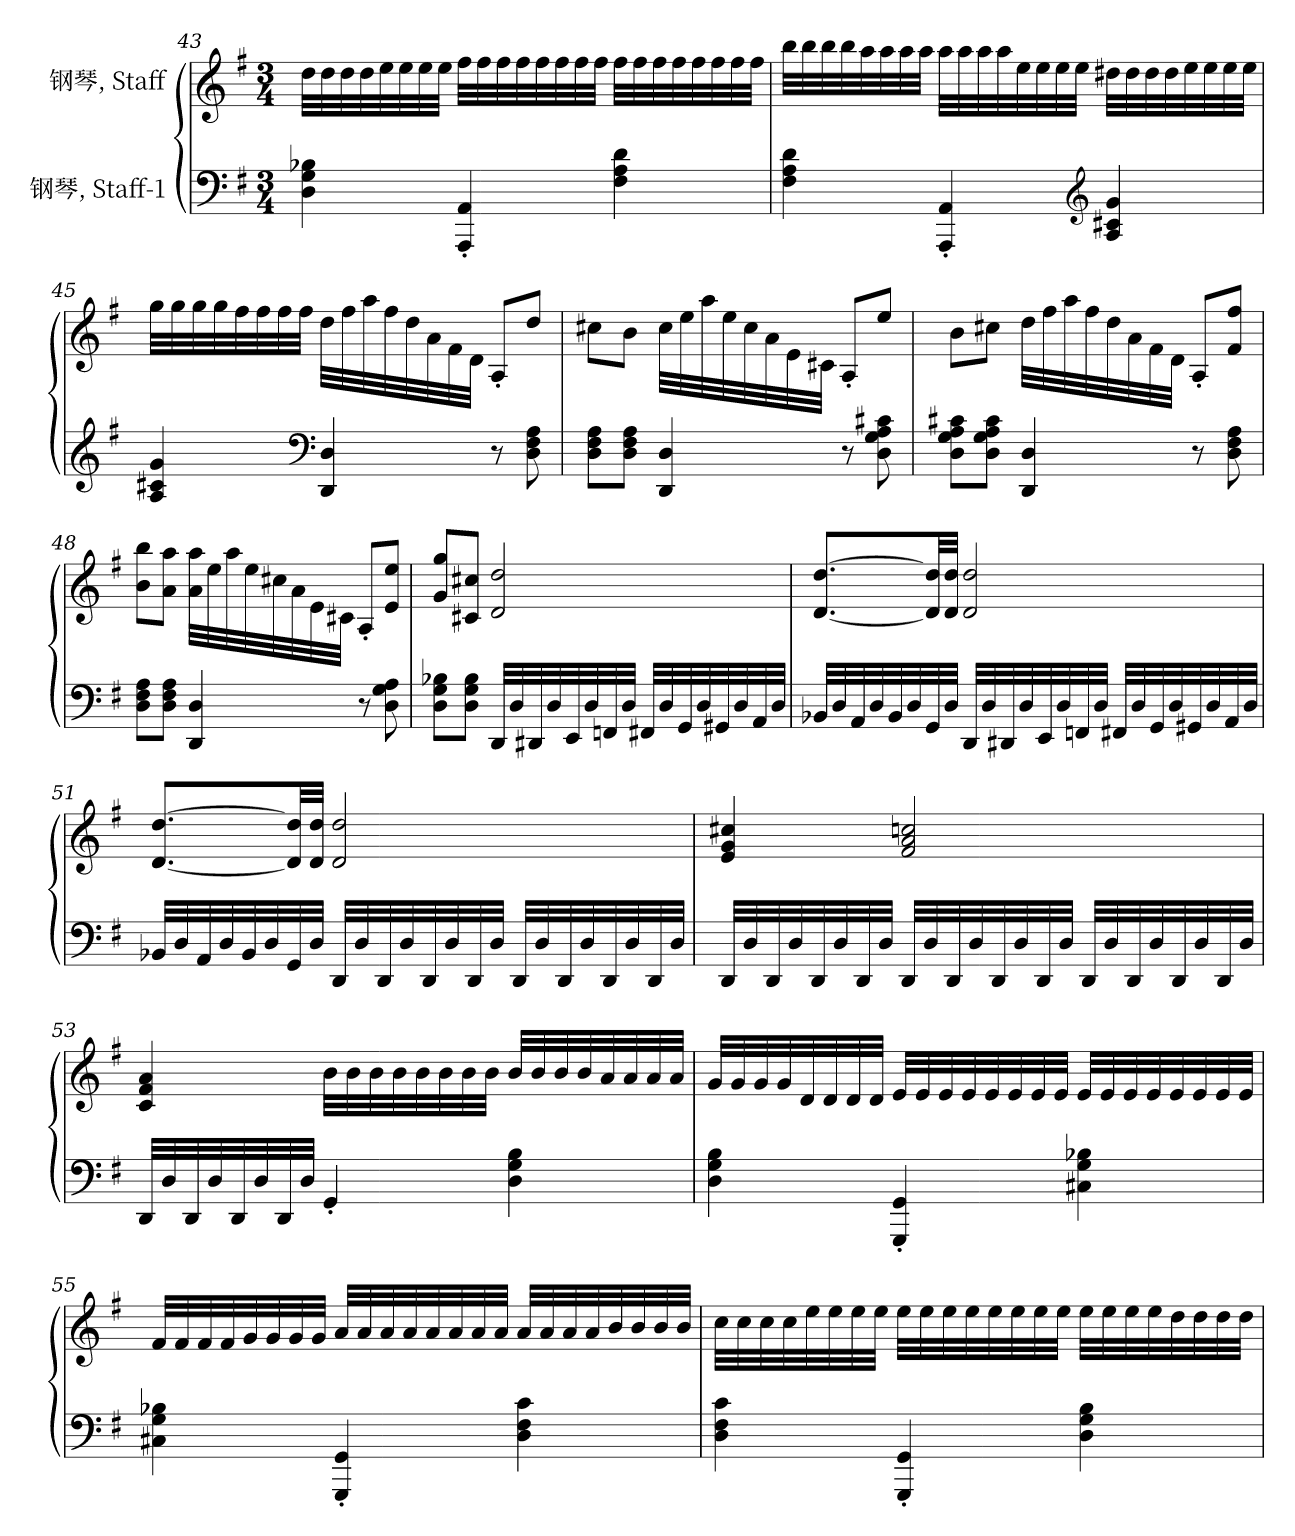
**kern	**kern
*part2	*part1
*staff2	*staff1
*I"钢琴, Staff-1	*I"钢琴, Staff
!!LO:LB:g=z
*clefF4	*clefG2
*k[f#]	*k[f#]
*M3/4	*M3/4
=43	=43
4D\ 4G\ 4B-X\	32dd\LLL
.	32dd\
.	32dd\
.	32dd\
.	32ee\
.	32ee\
.	32ee\
.	32ee\JJJ
4AAA/' 4AA/'	32ff#\LLL
.	32ff#\
.	32ff#\
.	32ff#\
.	32ff#\
.	32ff#\
.	32ff#\
.	32ff#\JJJ
4F#\ 4A\ 4d\	32ff#\LLL
.	32ff#\
.	32ff#\
.	32ff#\
.	32ff#\
.	32ff#\
.	32ff#\
.	32ff#\JJJ
!!LO:LB:g=z
=44	=44
4F#\ 4A\ 4d\	32bb\LLL
.	32bb\
.	32bb\
.	32bb\
.	32aa\
.	32aa\
.	32aa\
.	32aa\JJJ
4AAA/' 4AA/'	32aa\LLL
.	32aa\
.	32aa\
.	32aa\
.	32ee\
.	32ee\
.	32ee\
.	32ee\JJJ
*clefG2	*
4A/ 4c#X/ 4g/	32dd#X\LLL
.	32dd#\
.	32dd#\
.	32dd#\
.	32ee\
.	32ee\
.	32ee\
.	32ee\JJJ
!!LO:LB:g=z
=45	=45
4A/ 4c#X/ 4g/	32gg\LLL
.	32gg\
.	32gg\
.	32gg\
.	32ff#\
.	32ff#\
.	32ff#\
.	32ff#\JJJ
*clefF4	*
4DD/ 4D/	32dd\LLL
.	32ff#\
.	32aa\
.	32ff#\
.	32dd\
.	32a\
.	32f#\
.	32d\JJJ
8r	8A'/L
8D\ 8F#\ 8A\	8dd/J
=46	=46
8D\ 8F#\ 8A\L	8cc#X\L
8D\ 8F#\ 8A\J	8b\J
4DD/ 4D/	32cc#\LLL
.	32ee\
.	32aa\
.	32ee\
.	32cc#\
.	32a\
.	32e\
.	32c#X\JJJ
8r	8A'/L
8D\ 8G\ 8A\ 8c#X\	8ee/J
!!LO:PB:g=z
=47	=47
8D\ 8G\ 8A\ 8c#X\L	8b\L
8D\ 8G\ 8A\ 8c#\J	8cc#X\J
4DD/ 4D/	32dd\LLL
.	32ff#\
.	32aa\
.	32ff#\
.	32dd\
.	32a\
.	32f#\
.	32d\JJJ
8r	8A'/L
8D\ 8F#\ 8A\	8f#/ 8ff#/J
=48	=48
8D\ 8F#\ 8A\L	8b\ 8bb\L
8D\ 8F#\ 8A\J	8a\ 8aa\J
4DD/ 4D/	32a\ 32aa\LLL
.	32ee\
.	32aa\
.	32ee\
.	32cc#X\
.	32a\
.	32e\
.	32c#X\JJJ
8r	8A'/L
8D\ 8G\ 8A\	8e/ 8ee/J
!!LO:LB:g=z
=49	=49
8D\ 8G\ 8B-X\L	8g/ 8gg/L
8D\ 8G\ 8B-\J	8c#X/ 8cc#X/J
32DD/LLL	2d/ 2dd/
32D/	.
32DD#X/	.
32D/	.
32EE/	.
32D/	.
32FFn/	.
32D/JJJ	.
32FF#X/LLL	.
32D/	.
32GG/	.
32D/	.
32GG#X/	.
32D/	.
32AA/	.
32D/JJJ	.
!!LO:LB:g=z
=50	=50
32BB-X/LLL	[8.d/ [8.dd/L
32D/	.
32AA/	.
32D/	.
32BB-/	.
32D/	.
32GG/	32d/] 32dd/]LL
32D/JJJ	32d/ 32dd/JJJ
32DD/LLL	2d/ 2dd/
32D/	.
32DD#X/	.
32D/	.
32EE/	.
32D/	.
32FFn/	.
32D/JJJ	.
32FF#X/LLL	.
32D/	.
32GG/	.
32D/	.
32GG#X/	.
32D/	.
32AA/	.
32D/JJJ	.
!!LO:LB:g=z
=51	=51
32BB-X/LLL	[8.d/ [8.dd/L
32D/	.
32AA/	.
32D/	.
32BB-/	.
32D/	.
32GG/	32d/] 32dd/]LL
32D/JJJ	32d/ 32dd/JJJ
32DD/LLL	2d/ 2dd/
32D/	.
32DD/	.
32D/	.
32DD/	.
32D/	.
32DD/	.
32D/JJJ	.
32DD/LLL	.
32D/	.
32DD/	.
32D/	.
32DD/	.
32D/	.
32DD/	.
32D/JJJ	.
!!LO:LB:g=z
=52	=52
32DD/LLL	4e/ 4g/ 4cc#X/
32D/	.
32DD/	.
32D/	.
32DD/	.
32D/	.
32DD/	.
32D/JJJ	.
32DD/LLL	2f#/ 2a/ 2ccn/
32D/	.
32DD/	.
32D/	.
32DD/	.
32D/	.
32DD/	.
32D/JJJ	.
32DD/LLL	.
32D/	.
32DD/	.
32D/	.
32DD/	.
32D/	.
32DD/	.
32D/JJJ	.
!!LO:LB:g=z
=53	=53
32DD/LLL	4c/ 4f#/ 4a/
32D/	.
32DD/	.
32D/	.
32DD/	.
32D/	.
32DD/	.
32D/JJJ	.
4GG'/	32b\LLL
.	32b\
.	32b\
.	32b\
.	32b\
.	32b\
.	32b\
.	32b\JJJ
4D\ 4G\ 4B\	32b/LLL
.	32b/
.	32b/
.	32b/
.	32a/
.	32a/
.	32a/
.	32a/JJJ
!!LO:PB:g=z
=54	=54
4D\ 4G\ 4B\	32g/LLL
.	32g/
.	32g/
.	32g/
.	32d/
.	32d/
.	32d/
.	32d/JJJ
4GGG/' 4GG/'	32e/LLL
.	32e/
.	32e/
.	32e/
.	32e/
.	32e/
.	32e/
.	32e/JJJ
4C#X\ 4G\ 4B-X\	32e/LLL
.	32e/
.	32e/
.	32e/
.	32e/
.	32e/
.	32e/
.	32e/JJJ
!!LO:LB:g=z
=55	=55
4C#X\ 4G\ 4B-X\	32f#/LLL
.	32f#/
.	32f#/
.	32f#/
.	32g/
.	32g/
.	32g/
.	32g/JJJ
4GGG/' 4GG/'	32a/LLL
.	32a/
.	32a/
.	32a/
.	32a/
.	32a/
.	32a/
.	32a/JJJ
4D\ 4F#\ 4c\	32a/LLL
.	32a/
.	32a/
.	32a/
.	32b/
.	32b/
.	32b/
.	32b/JJJ
!!LO:LB:g=z
=56	=56
4D\ 4F#\ 4c\	32cc\LLL
.	32cc\
.	32cc\
.	32cc\
.	32ee\
.	32ee\
.	32ee\
.	32ee\JJJ
4GGG/' 4GG/'	32ee\LLL
.	32ee\
.	32ee\
.	32ee\
.	32ee\
.	32ee\
.	32ee\
.	32ee\JJJ
4D\ 4G\ 4B\	32ee\LLL
.	32ee\
.	32ee\
.	32ee\
.	32dd\
.	32dd\
.	32dd\
.	32dd\JJJ
=	=
*-	*-
